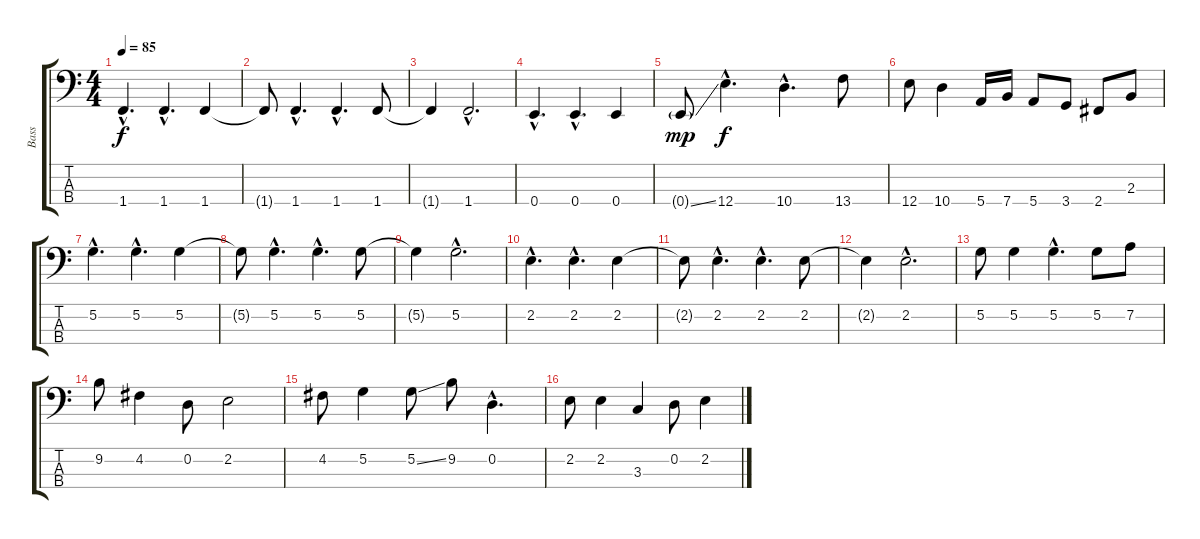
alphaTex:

\track ("Bass" "Bass") {instrument electricbassfinger}
\staff {score tabs}
\tuning (G2 D2 A1 E1) {hide}
\ts (4 4)
\tempo 85
\clef f4
\ks c
1.4{hac}.4{d dy f} 1.4{hac}.4{d} 1.4.4 |
1.4{t}.8 1.4{hac}.4{d} 1.4{hac}.4{d} 1.4.8 |
1.4{t}.4 1.4{hac}.2{d} |
0.4{hac}.4{d} 0.4{hac}.4{d} 0.4.4 |
0.4{ss g}.8{dy mp} 12.4{hac}.4{d dy f} 10.4{hac}.4{d} 13.4.8 |
12.4.8 10.4.4 5.4.16 7.4.16 5.4.8 3.4.8 2.4.8 2.3.8 |
5.2{hac}.4{d} 5.2{hac}.4{d} 5.2.4 |
5.2{t}.8 5.2{hac}.4{d} 5.2{hac}.4{d} 5.2.8 |
5.2{t}.4 5.2{hac}.2{d} |
2.2{hac}.4{d} 2.2{hac}.4{d} 2.2.4 |
2.2{t}.8 2.2{hac}.4{d} 2.2{hac}.4{d} 2.2.8 |
2.2{t}.4 2.2{hac}.2{d} |
5.2.8 5.2.4 5.2{hac}.4{d} 5.2.8 7.2.8 |
9.2.8 4.2.4 0.2.8 2.2.2 |
4.2.8 5.2.4 5.2{ss}.8 9.2.8 0.2{hac}.4{d} |
2.2.8 2.2.4 3.3.4 0.2.8 2.2.4
